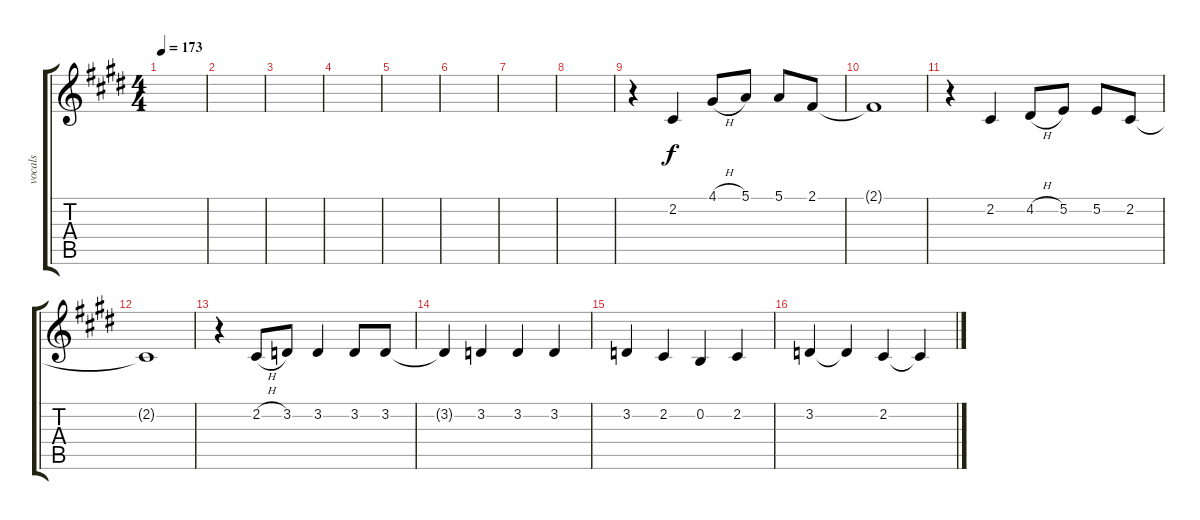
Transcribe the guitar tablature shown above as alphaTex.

\track ("vocals" "vocals") {instrument lead6voice}
\staff {score tabs}
\tuning (E4 B3 G3 D3 A2 E2) {hide}
\ts (4 4)
\tempo 173
\clef g2
\ks e
|
|
|
|
|
|
|
|
r.4 2.2.4 4.1{h}.8 5.1.8 5.1.8 2.1.8 |
2.1{t}.1 |
r.4 2.2.4 4.2{h}.8 5.2.8 5.2.8 2.2.8 |
2.2{t}.1 |
r.4 2.2{h}.8 3.2.8 3.2.4 3.2.8 3.2.8 |
3.2{t}.4 3.2.4 3.2.4 3.2.4 |
3.2.4 2.2.4 0.2.4 2.2.4 |
3.2.4 3.2{t}.4 2.2.4 2.2{t}.4
